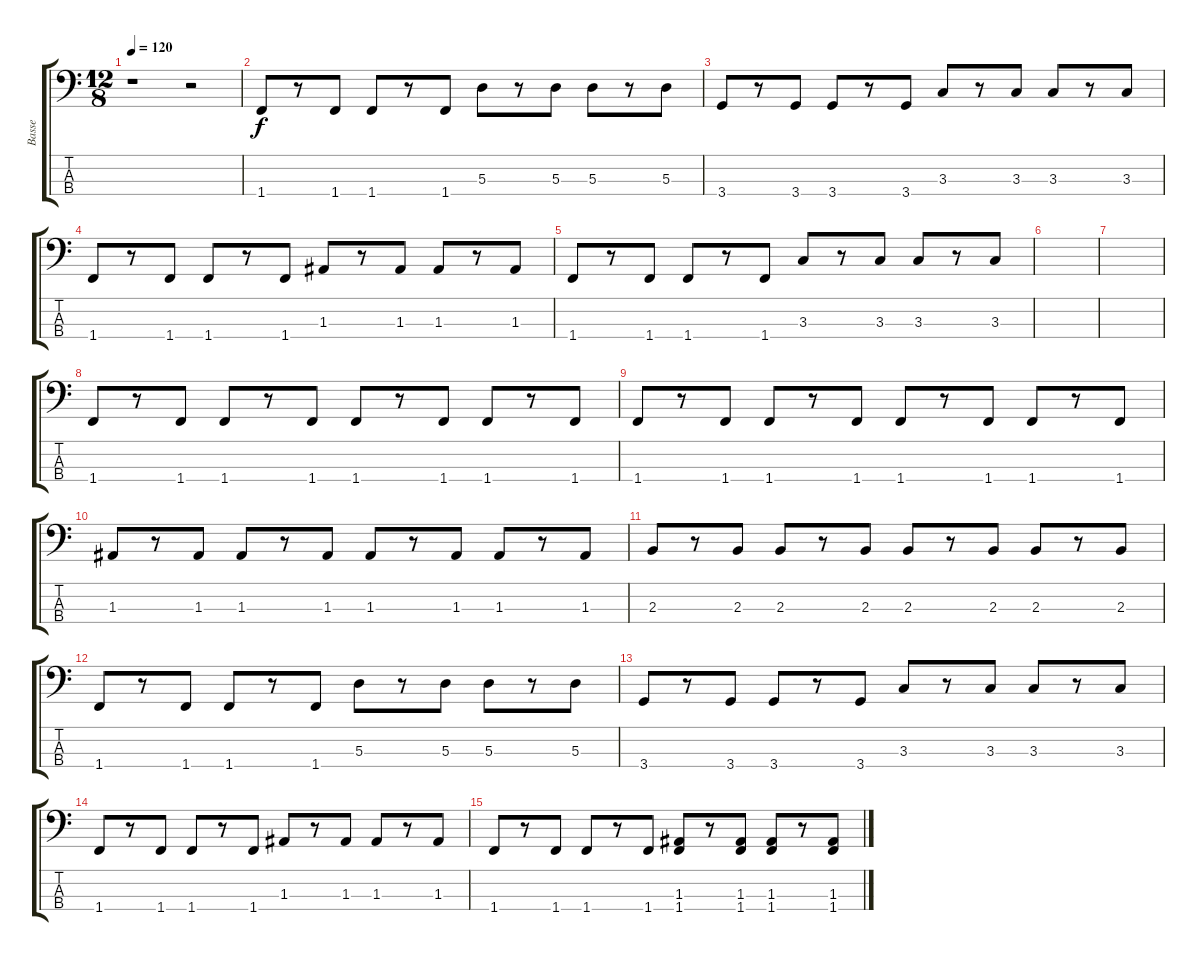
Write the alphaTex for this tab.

\track ("Basse" "Basse") {instrument electricbassfinger}
\staff {score tabs}
\tuning (G2 D2 A1 E1) {hide}
\ts (12 8)
\tempo 120
\clef f4
\ks c
r.1{dy f instrument electricbassfinger} r.2 |
1.4.8 r.8 1.4.8 1.4.8 r.8 1.4.8 5.3.8 r.8 5.3.8 5.3.8 r.8 5.3.8 |
3.4.8 r.8 3.4.8 3.4.8 r.8 3.4.8 3.3.8 r.8 3.3.8 3.3.8 r.8 3.3.8 |
1.4.8 r.8 1.4.8 1.4.8 r.8 1.4.8 1.3.8 r.8 1.3.8 1.3.8 r.8 1.3.8 |
1.4.8 r.8 1.4.8 1.4.8 r.8 1.4.8 3.3.8 r.8 3.3.8 3.3.8 r.8 3.3.8 |
|
|
1.4.8 r.8 1.4.8 1.4.8 r.8 1.4.8 1.4.8 r.8 1.4.8 1.4.8 r.8 1.4.8 |
1.4.8 r.8 1.4.8 1.4.8 r.8 1.4.8 1.4.8 r.8 1.4.8 1.4.8 r.8 1.4.8 |
1.3.8 r.8 1.3.8 1.3.8 r.8 1.3.8 1.3.8 r.8 1.3.8 1.3.8 r.8 1.3.8 |
2.3.8 r.8 2.3.8 2.3.8 r.8 2.3.8 2.3.8 r.8 2.3.8 2.3.8 r.8 2.3.8 |
1.4.8 r.8 1.4.8 1.4.8 r.8 1.4.8 5.3.8 r.8 5.3.8 5.3.8 r.8 5.3.8 |
3.4.8 r.8 3.4.8 3.4.8 r.8 3.4.8 3.3.8 r.8 3.3.8 3.3.8 r.8 3.3.8 |
1.4.8 r.8 1.4.8 1.4.8 r.8 1.4.8 1.3.8 r.8 1.3.8 1.3.8 r.8 1.3.8 |
1.4.8 r.8 1.4.8 1.4.8 r.8 1.4.8 (1.3 1.4).8 r.8 (1.3 1.4).8 (1.3 1.4).8 r.8 (1.3 1.4).8
